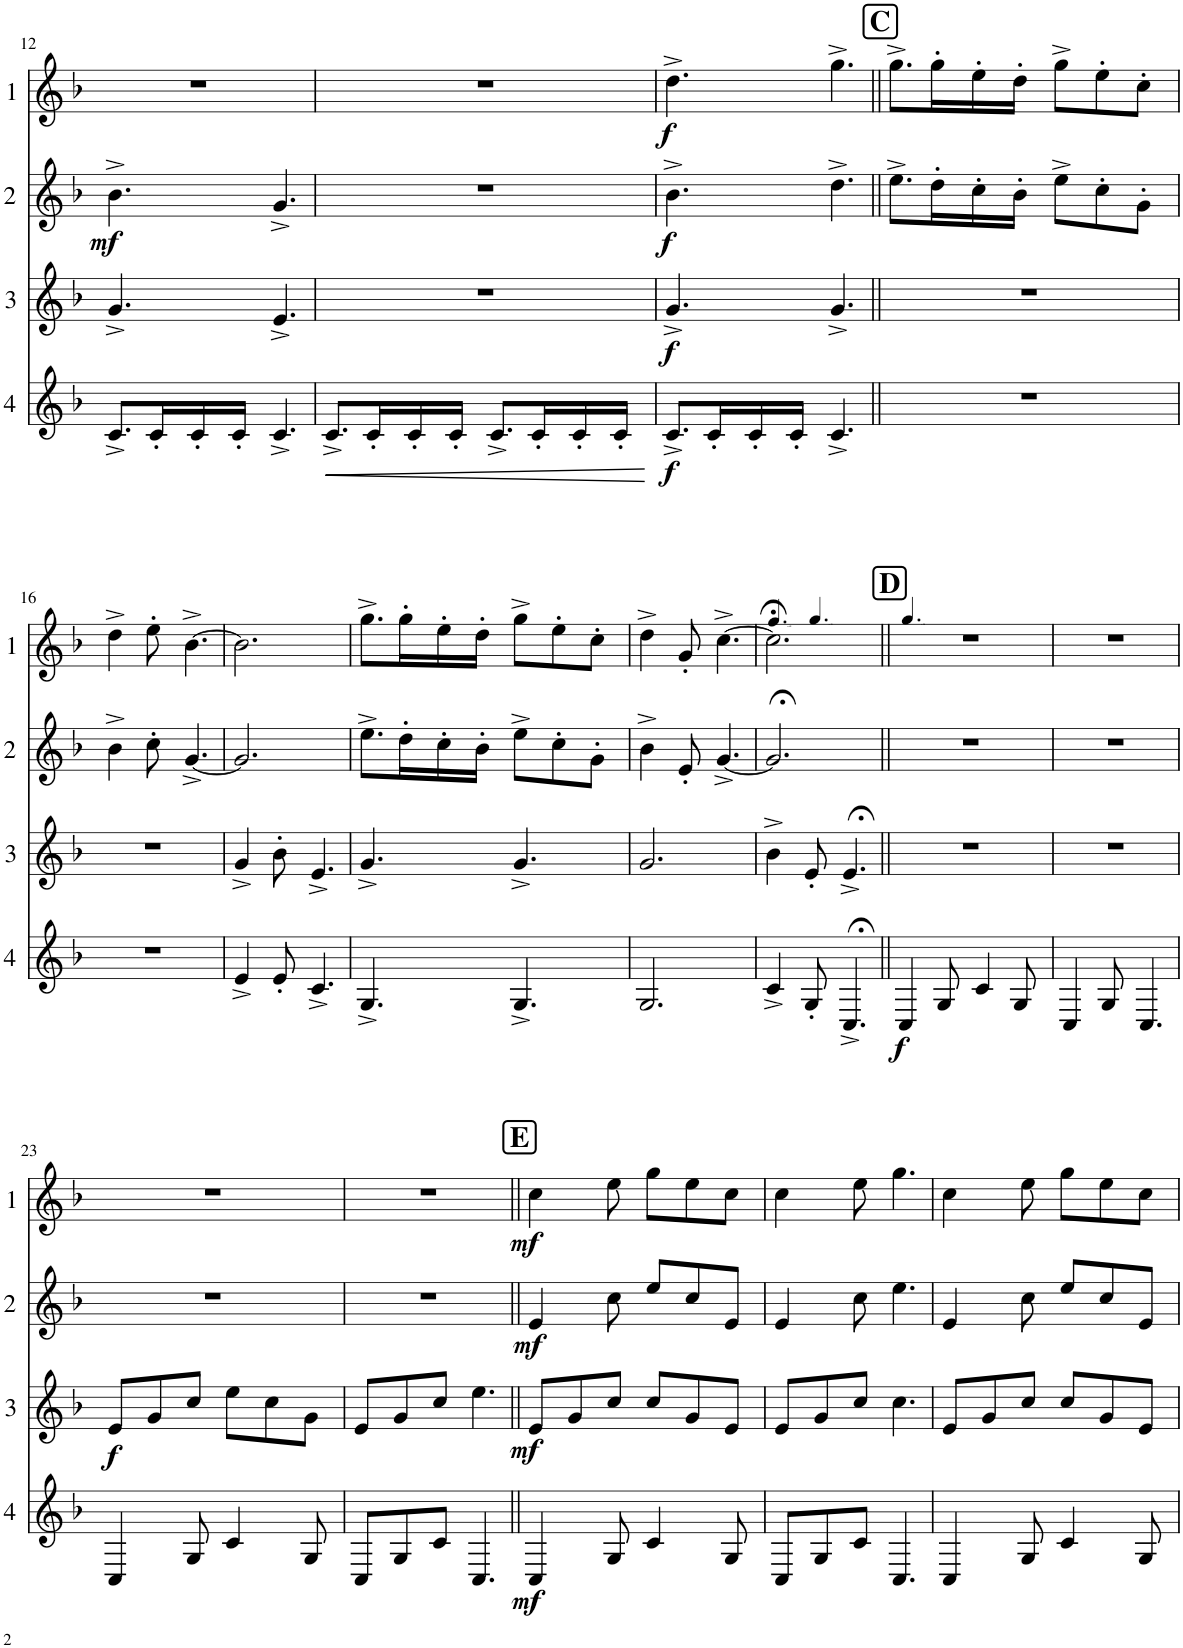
**kern	**dynam	**kern	**dynam	**kern	**dynam	**kern	**dynam
*part4	*part4	*part3	*part3	*part2	*part2	*part1	*part1
*staff4	*staff4	*staff3	*staff3	*staff2	*staff2	*staff1	*staff1
*I"Cor 4	*	*I"Cor 3	*	*I"Cor 2	*	*I"Cor 1	*
!!LO:PB:g=z
*clefG2	*	*clefG2	*	*clefG2	*	*clefG2	*
*Trd4c7	*	*Trd4c7	*	*Trd4c7	*	*Trd4c7	*
*k[b-]	*	*k[b-]	*	*k[b-]	*	*k[b-]	*
*M6/8	*	*M6/8	*	*M6/8	*	*M6/8	*
=12	=12	=12	=12	=12	=12	=12	=12
!	!	!	!	!	!LO:DY:b	!	!
8.c^/L	.	4.g^/	.	4.b-^\	mf	2.r	.
16c'/L	.	.	.	.	.	.	.
16c'/	.	.	.	.	.	.	.
16c'/JJ	.	.	.	.	.	.	.
4.c^/	.	4.e^/	.	4.g^/	.	.	.
=13	=13	=13	=13	=13	=13	=13	=13
!	!LO:HP:b	!	!	!	!	!	!
8.c^/L	<	2.r	.	2.r	.	2.r	.
16c'/L	.	.	.	.	.	.	.
16c'/	.	.	.	.	.	.	.
16c'/JJ	.	.	.	.	.	.	.
8.c^/L	.	.	.	.	.	.	.
16c'/L	.	.	.	.	.	.	.
16c'/	.	.	.	.	.	.	.
16c'/JJ	.	.	.	.	.	.	.
.	[	.	.	.	.	.	.
=14	=14	=14	=14	=14	=14	=14	=14
!	!LO:DY:b	!	!LO:DY:b	!	!LO:DY:b	!	!LO:DY:b
8.c^/L	f	4.g^/	f	4.b-^\	f	4.dd^\	f
16c'/L	.	.	.	.	.	.	.
16c'/	.	.	.	.	.	.	.
16c'/JJ	.	.	.	.	.	.	.
4.c^/	.	4.g^/	.	4.dd^\	.	4.gg^\	.
!!LO:REH:place=s1:a:B:cj:fs=14:t=C
=15||	=15||	=15||	=15||	=15||	=15||	=15||	=15||
2.r	.	2.r	.	8.ee^\L	.	8.gg^\L	.
.	.	.	.	16dd'\L	.	16gg'\L	.
.	.	.	.	16cc'\	.	16ee'\	.
.	.	.	.	16b-'\JJ	.	16dd'\JJ	.
.	.	.	.	8ee^\L	.	8gg^\L	.
.	.	.	.	8cc'\	.	8ee'\	.
.	.	.	.	8g'\J	.	8cc'\J	.
!!LO:LB:g=z
=16	=16	=16	=16	=16	=16	=16	=16
2.r	.	2.r	.	4b-^\	.	4dd^\	.
.	.	.	.	8cc'\	.	8ee'\	.
.	.	.	.	[4.g^/	.	[4.b-^\	.
=17	=17	=17	=17	=17	=17	=17	=17
4e^/	.	4g^/	.	2.g/]	.	2.b-\]	.
8e'/	.	8b-'\	.	.	.	.	.
4.c^/	.	4.e^/	.	.	.	.	.
=18	=18	=18	=18	=18	=18	=18	=18
4.G^/	.	4.g^/	.	8.ee^\L	.	8.gg^\L	.
.	.	.	.	16dd'\L	.	16gg'\L	.
.	.	.	.	16cc'\	.	16ee'\	.
.	.	.	.	16b-'\JJ	.	16dd'\JJ	.
4.G^/	.	4.g^/	.	8ee^\L	.	8gg^\L	.
.	.	.	.	8cc'\	.	8ee'\	.
.	.	.	.	8g'\J	.	8cc'\J	.
=19	=19	=19	=19	=19	=19	=19	=19
2.G/	.	2.g/	.	4b-^\	.	4dd^\	.
.	.	.	.	8e'/	.	8g'/	.
.	.	.	.	[4.g^/	.	[4.cc^\	.
=20	=20	=20	=20	=20	=20	=20	=20
*	*	*	*	*	*	*MM63	*
*	*	*	*	*	*	*^	*
4c^/	.	4b-^\	.	2.g;</]	.	2.cc;<\]	4ryy	.
*	*	*	*	*	*	*MM45	*	*
8G'/	.	8e'/	.	.	.	.	2ryy	.
4.C;<^/	.	4.e;<^/	.	.	.	.	.	.
*	*	*	*	*	*	*v	*v	*
=21||	=21||	=21||	=21||	=21||	=21||	=21||	=21||
!!LO:REH:place=s1:a:B:cj:fs=14:t=D
*	*	*	*	*	*	*MM75	*
*	*	*	*	*	*	*^	*
!	!LO:DY:b	!	!	!	!	!	!	!
*	*	*	*	*	*	*v	*v	*
4C/	f	2.r	.	2.r	.	2.r	.
8G/	.	.	.	.	.	.	.
4c/	.	.	.	.	.	.	.
8G/	.	.	.	.	.	.	.
=22	=22	=22	=22	=22	=22	=22	=22
4C/	.	2.r	.	2.r	.	2.r	.
8G/	.	.	.	.	.	.	.
4.C/	.	.	.	.	.	.	.
!!LO:LB:g=z
=23	=23	=23	=23	=23	=23	=23	=23
!	!	!	!LO:DY:b	!	!	!	!
4C/	.	8e/L	f	2.r	.	2.r	.
.	.	8g/	.	.	.	.	.
8G/	.	8cc/J	.	.	.	.	.
4c/	.	8ee\L	.	.	.	.	.
.	.	8cc\	.	.	.	.	.
8G/	.	8g\J	.	.	.	.	.
=24	=24	=24	=24	=24	=24	=24	=24
8C/L	.	8e/L	.	2.r	.	2.r	.
8G/	.	8g/	.	.	.	.	.
8c/J	.	8cc/J	.	.	.	.	.
4.C/	.	4.ee\	.	.	.	.	.
!!LO:REH:place=s1:a:B:cj:fs=14:t=E
=25||	=25||	=25||	=25||	=25||	=25||	=25||	=25||
!	!LO:DY:b	!	!LO:DY:b	!	!LO:DY:b	!	!LO:DY:b
4C/	mf	8e/L	mf	4e/	mf	4cc\	mf
.	.	8g/	.	.	.	.	.
8G/	.	8cc/J	.	8cc\	.	8ee\	.
4c/	.	8cc/L	.	8ee/L	.	8gg\L	.
.	.	8g/	.	8cc/	.	8ee\	.
8G/	.	8e/J	.	8e/J	.	8cc\J	.
=26	=26	=26	=26	=26	=26	=26	=26
8C/L	.	8e/L	.	4e/	.	4cc\	.
8G/	.	8g/	.	.	.	.	.
8c/J	.	8cc/J	.	8cc\	.	8ee\	.
4.C/	.	4.cc\	.	4.ee\	.	4.gg\	.
=27	=27	=27	=27	=27	=27	=27	=27
4C/	.	8e/L	.	4e/	.	4cc\	.
.	.	8g/	.	.	.	.	.
8G/	.	8cc/J	.	8cc\	.	8ee\	.
4c/	.	8cc/L	.	8ee/L	.	8gg\L	.
.	.	8g/	.	8cc/	.	8ee\	.
8G/	.	8e/J	.	8e/J	.	8cc\J	.
=	=	=	=	=	=	=	=
*-	*-	*-	*-	*-	*-	*-	*-
